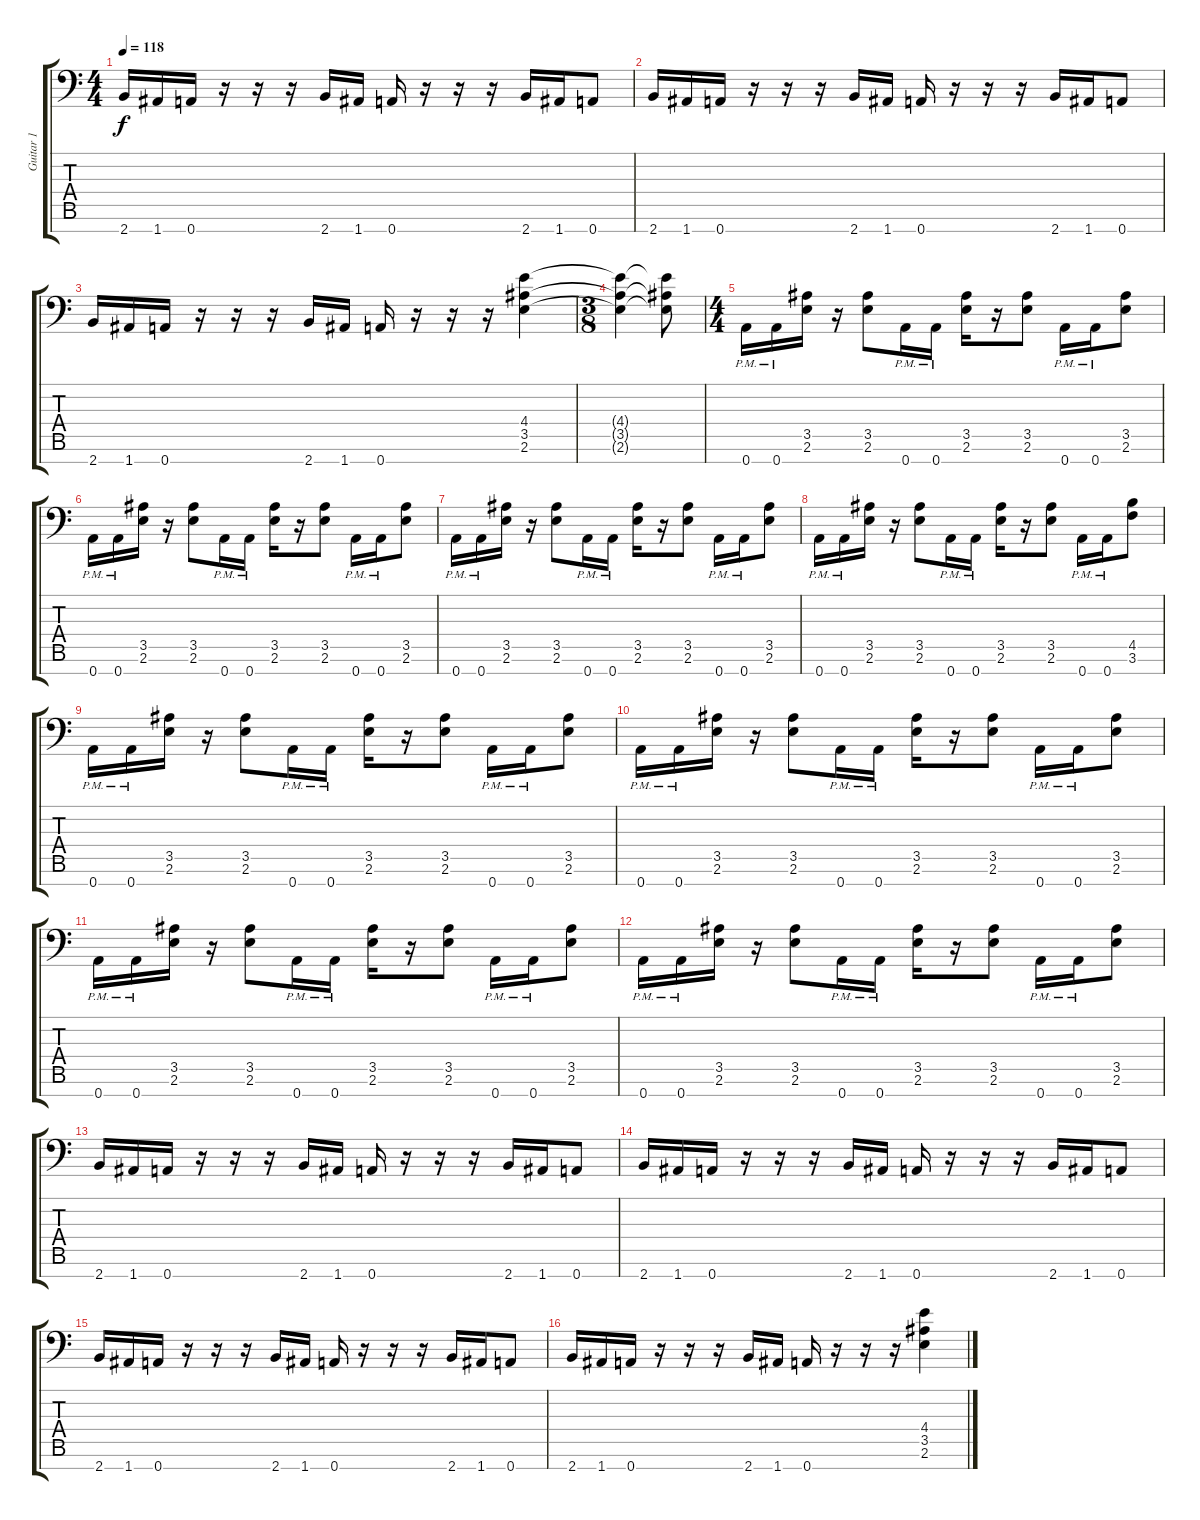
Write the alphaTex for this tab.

\track ("Guitar 1" "Guitar 1") {instrument distortionguitar}
\staff {score tabs}
\tuning (D4 A3 F3 C3 G2 D2 A1) {hide}
\ts (4 4)
\tempo 118
\clef f4
\ks c
2.7.16{dy f} 1.7.16 0.7.16 r.16 r.16 r.16 2.7.16 1.7.16 0.7.16 r.16 r.16 r.16 2.7.16 1.7.16 0.7.8 |
2.7.16 1.7.16 0.7.16 r.16 r.16 r.16 2.7.16 1.7.16 0.7.16 r.16 r.16 r.16 2.7.16 1.7.16 0.7.8 |
2.7.16 1.7.16 0.7.16 r.16 r.16 r.16 2.7.16 1.7.16 0.7.16 r.16 r.16 r.16 (4.4 3.5 2.6).4 |
\ts (3 8)
(4.4{t} 3.5{t} 2.6{t}).4 (4.4{t} 3.5{t} 2.6{t}).8 |
\ts (4 4)
0.7{pm}.16 0.7{pm}.16 (3.5 2.6).16 r.16 (3.5 2.6).8 0.7{pm}.16 0.7{pm}.16 (3.5 2.6).16 r.16 (3.5 2.6).8 0.7{pm}.16 0.7{pm}.16 (3.5 2.6).8 |
0.7{pm}.16 0.7{pm}.16 (3.5 2.6).16 r.16 (3.5 2.6).8 0.7{pm}.16 0.7{pm}.16 (3.5 2.6).16 r.16 (3.5 2.6).8 0.7{pm}.16 0.7{pm}.16 (3.5 2.6).8 |
0.7{pm}.16 0.7{pm}.16 (3.5 2.6).16 r.16 (3.5 2.6).8 0.7{pm}.16 0.7{pm}.16 (3.5 2.6).16 r.16 (3.5 2.6).8 0.7{pm}.16 0.7{pm}.16 (3.5 2.6).8 |
0.7{pm}.16 0.7{pm}.16 (3.5 2.6).16 r.16 (3.5 2.6).8 0.7{pm}.16 0.7{pm}.16 (3.5 2.6).16 r.16 (3.5 2.6).8 0.7{pm}.16 0.7{pm}.16 (4.5 3.6).8 |
0.7{pm}.16 0.7{pm}.16 (3.5 2.6).16 r.16 (3.5 2.6).8 0.7{pm}.16 0.7{pm}.16 (3.5 2.6).16 r.16 (3.5 2.6).8 0.7{pm}.16 0.7{pm}.16 (3.5 2.6).8 |
0.7{pm}.16 0.7{pm}.16 (3.5 2.6).16 r.16 (3.5 2.6).8 0.7{pm}.16 0.7{pm}.16 (3.5 2.6).16 r.16 (3.5 2.6).8 0.7{pm}.16 0.7{pm}.16 (3.5 2.6).8 |
0.7{pm}.16 0.7{pm}.16 (3.5 2.6).16 r.16 (3.5 2.6).8 0.7{pm}.16 0.7{pm}.16 (3.5 2.6).16 r.16 (3.5 2.6).8 0.7{pm}.16 0.7{pm}.16 (3.5 2.6).8 |
0.7{pm}.16 0.7{pm}.16 (3.5 2.6).16 r.16 (3.5 2.6).8 0.7{pm}.16 0.7{pm}.16 (3.5 2.6).16 r.16 (3.5 2.6).8 0.7{pm}.16 0.7{pm}.16 (3.5 2.6).8 |
2.7.16 1.7.16 0.7.16 r.16 r.16 r.16 2.7.16 1.7.16 0.7.16 r.16 r.16 r.16 2.7.16 1.7.16 0.7.8 |
2.7.16 1.7.16 0.7.16 r.16 r.16 r.16 2.7.16 1.7.16 0.7.16 r.16 r.16 r.16 2.7.16 1.7.16 0.7.8 |
2.7.16 1.7.16 0.7.16 r.16 r.16 r.16 2.7.16 1.7.16 0.7.16 r.16 r.16 r.16 2.7.16 1.7.16 0.7.8 |
2.7.16 1.7.16 0.7.16 r.16 r.16 r.16 2.7.16 1.7.16 0.7.16 r.16 r.16 r.16 (4.4 3.5 2.6).4
